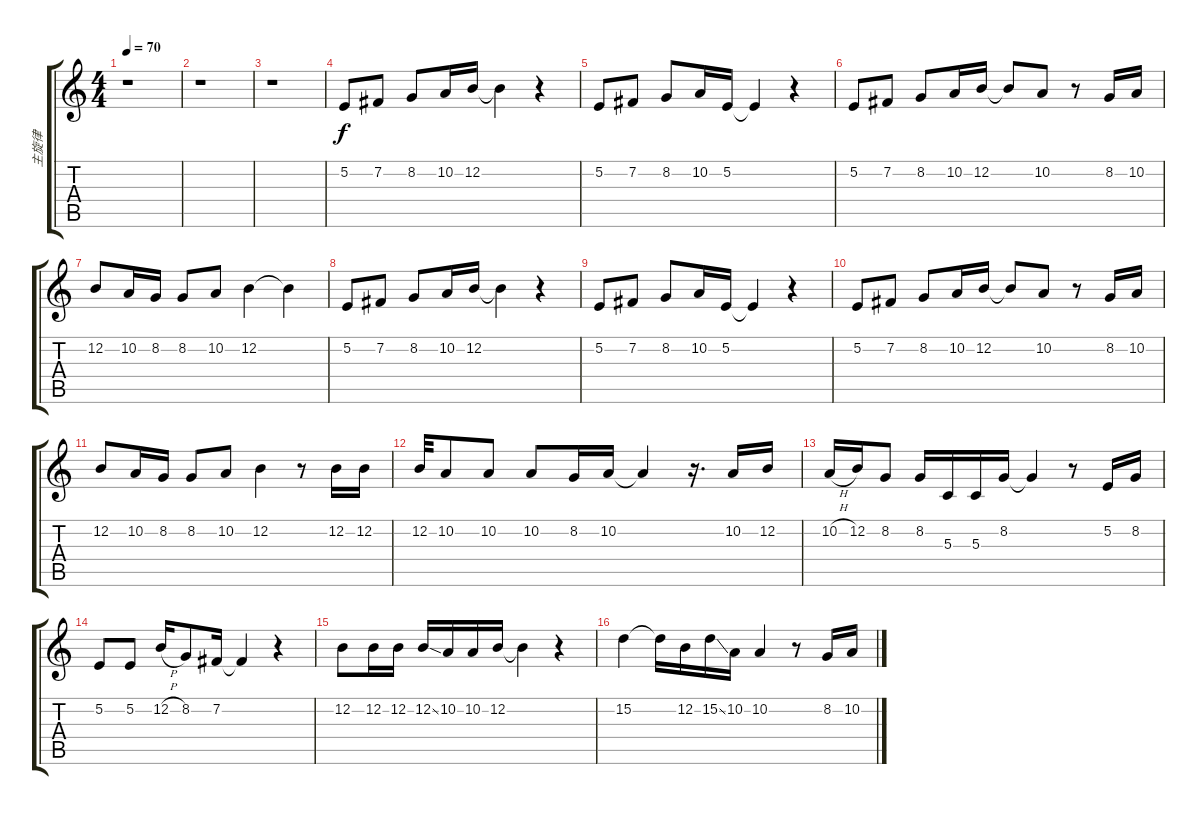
\track ("主旋律" "主旋律") {instrument baritonesax}
\staff {score tabs}
\tuning (E4 B3 G3 D3 A2 E2) {hide}
\ts (4 4)
\tempo 70
\clef g2
\ks c
r.1{dy f} |
r.1 |
r.1 |
5.2.8 7.2.8 8.2.8 10.2.16 12.2.16 12.2{t}.4 r.4 |
5.2.8 7.2.8 8.2.8 10.2.16 5.2.16 5.2{t}.4 r.4 |
5.2.8 7.2.8 8.2.8 10.2.16 12.2.16 12.2{t}.8 10.2.8 r.8 8.2.16 10.2.16 |
12.2.8 10.2.16 8.2.16 8.2.8 10.2.8 12.2.4 12.2{t}.4 |
5.2.8 7.2.8 8.2.8 10.2.16 12.2.16 12.2{t}.4 r.4 |
5.2.8 7.2.8 8.2.8 10.2.16 5.2.16 5.2{t}.4 r.4 |
5.2.8 7.2.8 8.2.8 10.2.16 12.2.16 12.2{t}.8 10.2.8 r.8 8.2.16 10.2.16 |
12.2.8 10.2.16 8.2.16 8.2.8 10.2.8 12.2.4 r.8 12.2.16 12.2.16 |
12.2.32 10.2.8 10.2.8 10.2.8 8.2.16 10.2.16 10.2{t}.4 r.16{d} 10.2.16 12.2.16 |
10.2{h}.16 12.2.16 8.2.8 8.2.16 5.3.16 5.3.16 8.2.16 8.2{t}.4 r.8 5.2.16 8.2.16 |
5.2.8 5.2.8 12.2{h}.16 8.2.8 7.2.16 7.2{t}.4 r.4 |
12.2.8 12.2.16 12.2.16 12.2{ss}.16 10.2.16 10.2.16 12.2.16 12.2{t}.4 r.4 |
15.2.4 15.2{t}.16 12.2.16 15.2{ss}.16 10.2.16 10.2.4 r.8 8.2.16 10.2.16
